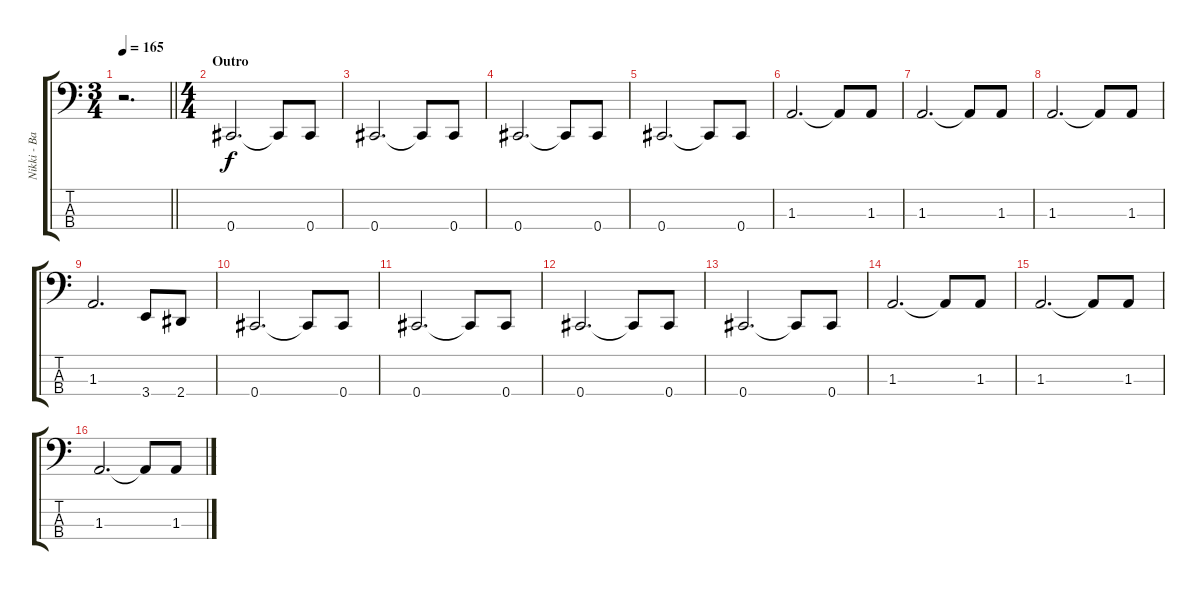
\track ("Nikki - Bass" "Nikki - Ba") {instrument electricbassfinger}
\staff {score tabs}
\tuning (Gb2 Db2 Ab1 Db1) {hide}
\ts (3 4)
\tempo 165
\clef f4
\barLineRight lightlight
\ks c
r.2{d dy f} |
\ts (4 4)
\section ("" "Outro")
0.4.2{d} 0.4{t}.8 0.4.8 |
0.4.2{d} 0.4{t}.8 0.4.8 |
0.4.2{d} 0.4{t}.8 0.4.8 |
0.4.2{d} 0.4{t}.8 0.4.8 |
1.3.2{d} 1.3{t}.8 1.3.8 |
1.3.2{d} 1.3{t}.8 1.3.8 |
1.3.2{d} 1.3{t}.8 1.3.8 |
1.3.2{d} 3.4.8 2.4.8 |
0.4.2{d} 0.4{t}.8 0.4.8 |
0.4.2{d} 0.4{t}.8 0.4.8 |
0.4.2{d} 0.4{t}.8 0.4.8 |
0.4.2{d} 0.4{t}.8 0.4.8 |
1.3.2{d} 1.3{t}.8 1.3.8 |
1.3.2{d} 1.3{t}.8 1.3.8 |
1.3.2{d} 1.3{t}.8 1.3.8
